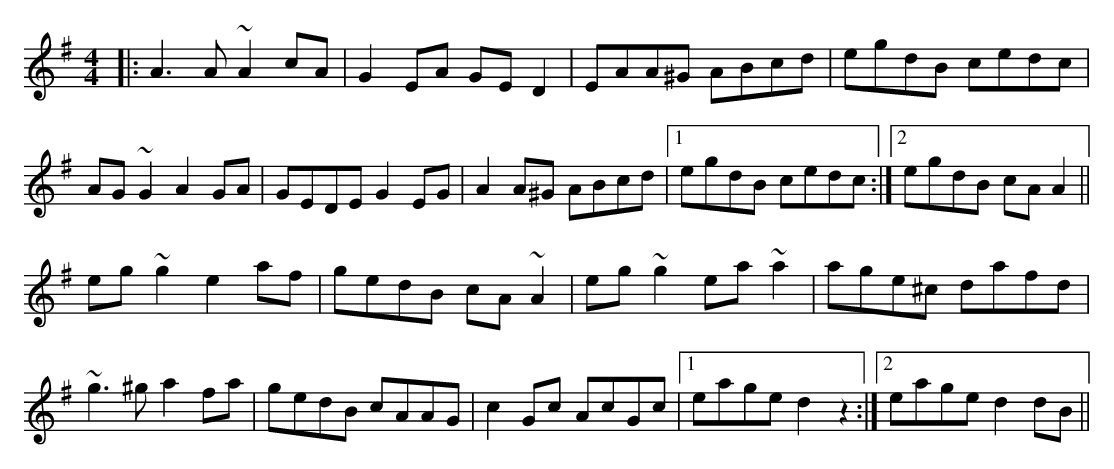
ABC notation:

X:1
M:4/4
K:Ador
|:A3A~A2cA|G2EA GED2|EAA^G ABcd|egdB cedc|
AG~G2 A2GA|GEDE G2EG|A2A^G ABcd|1 egdB cedc:|2 egdB cAA2||
eg~g2 e2af|gedB cA~A2|eg~g2 ea~a2|age^c dafd|
~g3^g a2fa|gedB cAAG|c2Gc AcGc|1 eage d2z2:|2 eage d2dB||
